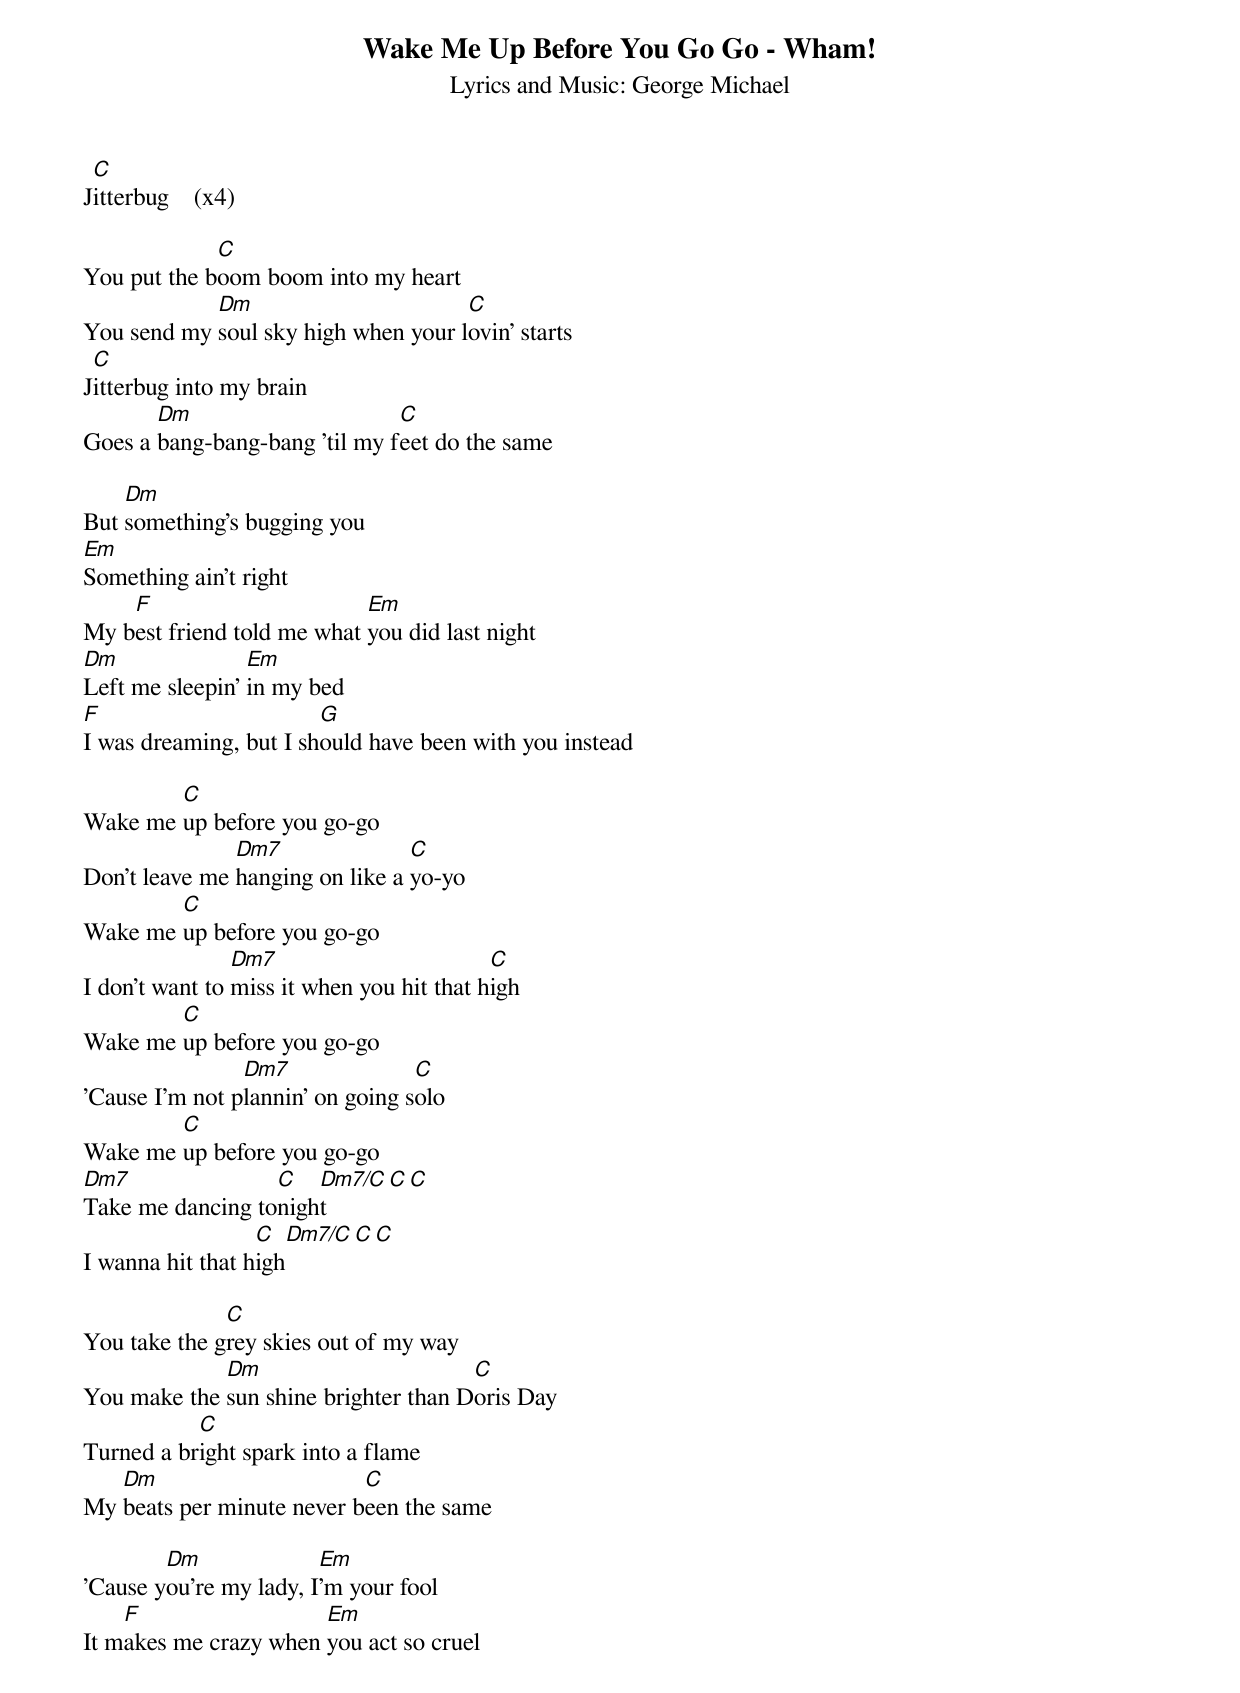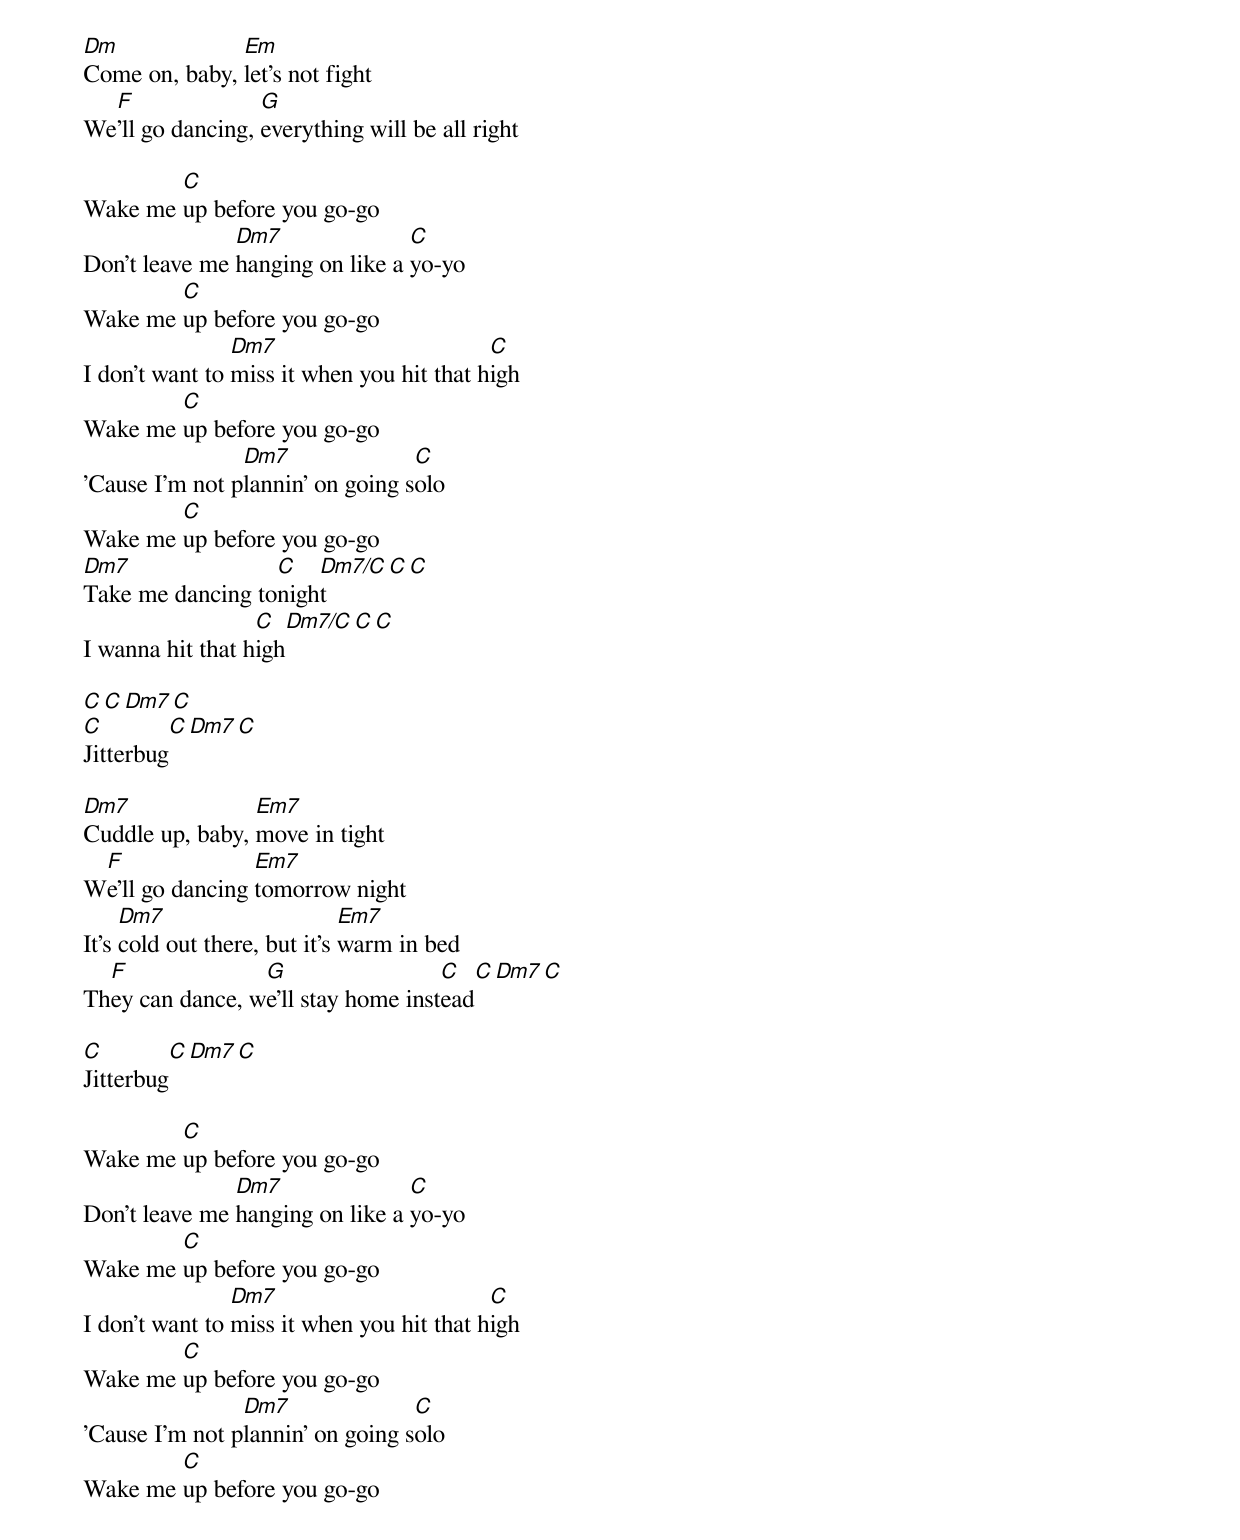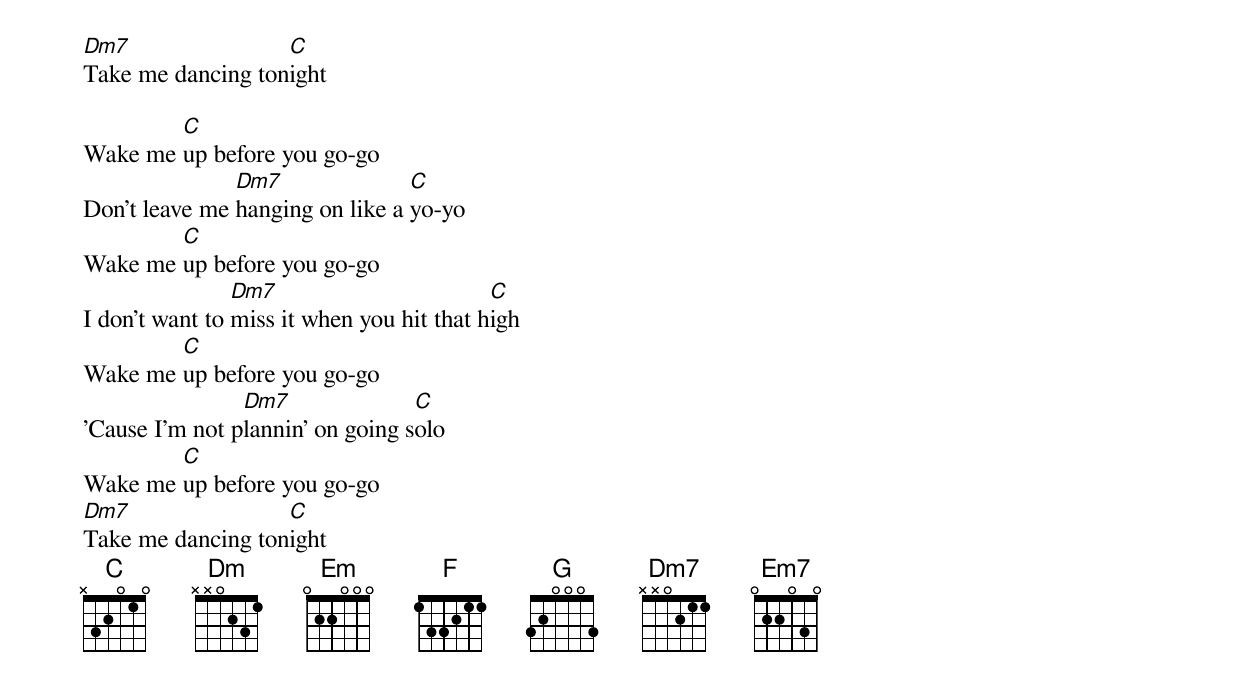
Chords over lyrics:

Wake Me Up Before You Go Go - Wham!
Lyrics and Music: George Michael

 C
Jitterbug [] [] [] (x4)

             C
You put the boom boom into my heart
            Dm                       C
You send my soul sky high when your lovin' starts
 C
Jitterbug into my brain
       Dm                      C
Goes a bang-bang-bang 'til my feet do the same

    Dm
But something's bugging you
Em
Something ain't right
    F                       Em
My best friend told me what you did last night
Dm               Em
Left me sleepin' in my bed
F                       G
I was dreaming, but I should have been with you instead []

        C
Wake me up before you go-go
               Dm7               C
Don't leave me hanging on like a yo-yo
        C
Wake me up before you go-go
                Dm7                        C
I don't want to miss it when you hit that high
        C
Wake me up before you go-go
                Dm7               C
'Cause I'm not plannin' on going solo
        C
Wake me up before you go-go
Dm7               C   Dm7/C   C   C
Take me dancing tonight
                  C   Dm7/C   C   C
I wanna hit that high

              C
You take the grey skies out of my way
             Dm                       C
You make the sun shine brighter than Doris Day
           C
Turned a bright spark into a flame
   Dm                      C
My beats per minute never been the same

        Dm              Em
'Cause you're my lady, I'm your fool
    F                  Em
It makes me crazy when you act so cruel
Dm             Em
Come on, baby, let's not fight
  F               G
We'll go dancing, everything will be all right []

        C
Wake me up before you go-go
               Dm7               C
Don't leave me hanging on like a yo-yo
        C
Wake me up before you go-go
                Dm7                        C
I don't want to miss it when you hit that high
        C
Wake me up before you go-go
                Dm7               C
'Cause I'm not plannin' on going solo
        C
Wake me up before you go-go
Dm7               C   Dm7/C   C   C
Take me dancing tonight
                  C   Dm7/C   C   C
I wanna hit that high

C              C     Dm7     C
C           C    Dm7     C
Jitterbug

Dm7              Em7
Cuddle up, baby, move in tight
 F               Em7
We'll go dancing tomorrow night
     Dm7                      Em7
It's cold out there, but it's warm in bed
  F              G                  C   C   Dm7   C
They can dance, we'll stay home instead

C         C    Dm7    C
Jitterbug

        C
Wake me up before you go-go
               Dm7               C
Don't leave me hanging on like a yo-yo
        C
Wake me up before you go-go
                Dm7                        C
I don't want to miss it when you hit that high
        C
Wake me up before you go-go
                Dm7               C
'Cause I'm not plannin' on going solo
        C
Wake me up before you go-go
Dm7                C
Take me dancing tonight

        C
Wake me up before you go-go
               Dm7               C
Don't leave me hanging on like a yo-yo
        C
Wake me up before you go-go
                Dm7                        C
I don't want to miss it when you hit that high
        C
Wake me up before you go-go
                Dm7               C
'Cause I'm not plannin' on going solo
        C
Wake me up before you go-go
Dm7                C
Take me dancing tonight
